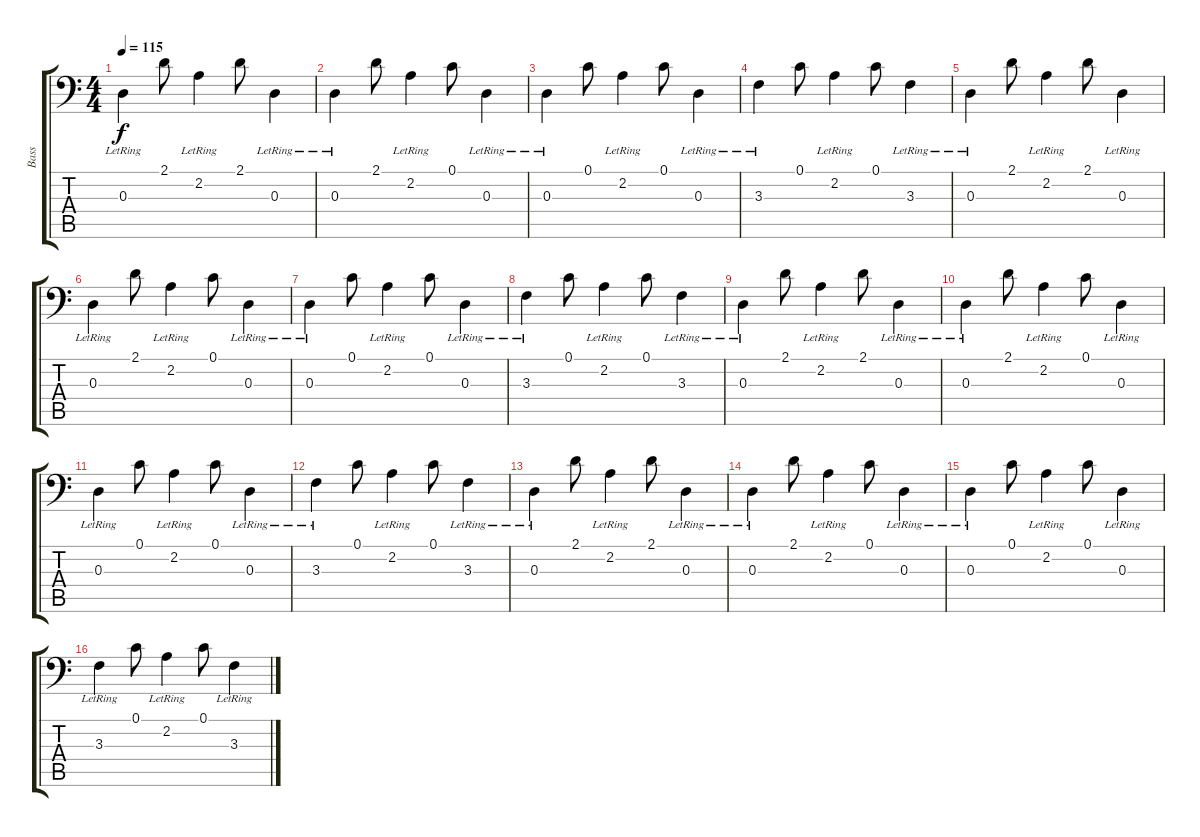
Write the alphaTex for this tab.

\track ("Bass" "Bass") {instrument electricbassfinger}
\staff {score tabs}
\tuning (C3 G2 D2 A1 E1 B0) {hide}
\ts (4 4)
\tempo 115
\clef f4
\ks c
0.3{lr}.4{dy f instrument electricbassfinger} 2.1.8 2.2{lr}.4 2.1.8 0.3{lr}.4 |
0.3{lr}.4 2.1.8 2.2{lr}.4 0.1.8 0.3{lr}.4 |
0.3{lr}.4 0.1.8 2.2{lr}.4 0.1.8 0.3{lr}.4 |
3.3{lr}.4 0.1.8 2.2{lr}.4 0.1.8 3.3{lr}.4 |
0.3{lr}.4 2.1.8 2.2{lr}.4 2.1.8 0.3{lr}.4 |
0.3{lr}.4 2.1.8 2.2{lr}.4 0.1.8 0.3{lr}.4 |
0.3{lr}.4 0.1.8 2.2{lr}.4 0.1.8 0.3{lr}.4 |
3.3{lr}.4 0.1.8 2.2{lr}.4 0.1.8 3.3{lr}.4 |
0.3{lr}.4 2.1.8 2.2{lr}.4 2.1.8 0.3{lr}.4 |
0.3{lr}.4 2.1.8 2.2{lr}.4 0.1.8 0.3{lr}.4 |
0.3{lr}.4 0.1.8 2.2{lr}.4 0.1.8 0.3{lr}.4 |
3.3{lr}.4 0.1.8 2.2{lr}.4 0.1.8 3.3{lr}.4 |
0.3{lr}.4 2.1.8 2.2{lr}.4 2.1.8 0.3{lr}.4 |
0.3{lr}.4 2.1.8 2.2{lr}.4 0.1.8 0.3{lr}.4 |
0.3{lr}.4 0.1.8 2.2{lr}.4 0.1.8 0.3{lr}.4 |
3.3{lr}.4 0.1.8 2.2{lr}.4 0.1.8 3.3{lr}.4
